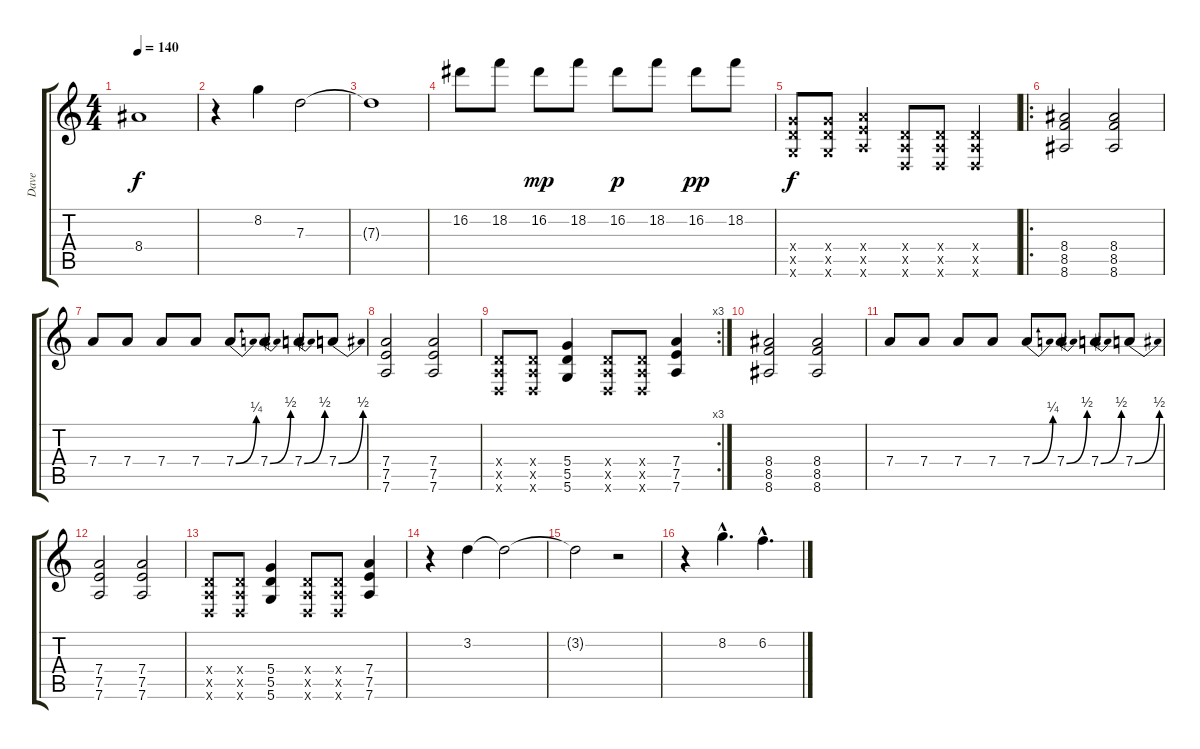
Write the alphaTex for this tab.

\track ("Dave" "Dave") {instrument electricguitarclean}
\staff {score tabs}
\tuning (E4 B3 G3 D3 A2 D2) {hide}
\ts (4 4)
\tempo 140
\clef g2
\ks c
8.4{t}.1{dy f} |
r.4 8.2.4 7.3.2 |
7.3{t}.1 |
16.2.8 18.2.8 16.2.8{dy mp} 18.2.8 16.2.8{dy p} 18.2.8 16.2.8{dy pp} 18.2.8 |
(5.4{x} 5.5{x} 5.6{x}).8{dy f instrument distortionguitar} (5.4{x} 5.5{x} 5.6{x}).8 (7.4{x} 7.5{x} 7.6{x}).4 (0.4{x} 0.5{x} 0.6{x}).8 (0.4{x} 0.5{x} 0.6{x}).8 (0.4{x} 0.5{x} 0.6{x}).4 |
\ro
(8.4 8.5 8.6).2 (8.4 8.5 8.6).2 |
7.4.8 7.4.8 7.4.8 7.4.8 7.4{be (bend 0 0 60 1)}.8 7.4{be (bend 0 0 60 2)}.8 7.4{be (bend 0 0 60 2)}.8 7.4{be (bend 0 0 60 2)}.8 |
(7.4 7.5 7.6).2 (7.4 7.5 7.6).2 |
\rc 3
(0.4{x} 0.5{x} 0.6{x}).8 (0.4{x} 0.5{x} 0.6{x}).8 (5.4 5.5 5.6).4 (0.4{x} 0.5{x} 0.6{x}).8 (0.4{x} 0.5{x} 0.6{x}).8 (7.4 7.5 7.6).4 |
(8.4 8.5 8.6).2 (8.4 8.5 8.6).2 |
7.4.8 7.4.8 7.4.8 7.4.8 7.4{be (bend 0 0 60 1)}.8 7.4{be (bend 0 0 60 2)}.8 7.4{be (bend 0 0 60 2)}.8 7.4{be (bend 0 0 60 2)}.8 |
(7.4 7.5 7.6).2 (7.4 7.5 7.6).2 |
(0.4{x} 0.5{x} 0.6{x}).8 (0.4{x} 0.5{x} 0.6{x}).8 (5.4 5.5 5.6).4 (0.4{x} 0.5{x} 0.6{x}).8 (0.4{x} 0.5{x} 0.6{x}).8 (7.4 7.5 7.6).4 |
r.4{instrument electricguitarclean} 3.2.4 3.2{t}.2 |
3.2{t}.2 r.2 |
r.4 8.2{hac}.4{d} 6.2{hac}.4{d}
